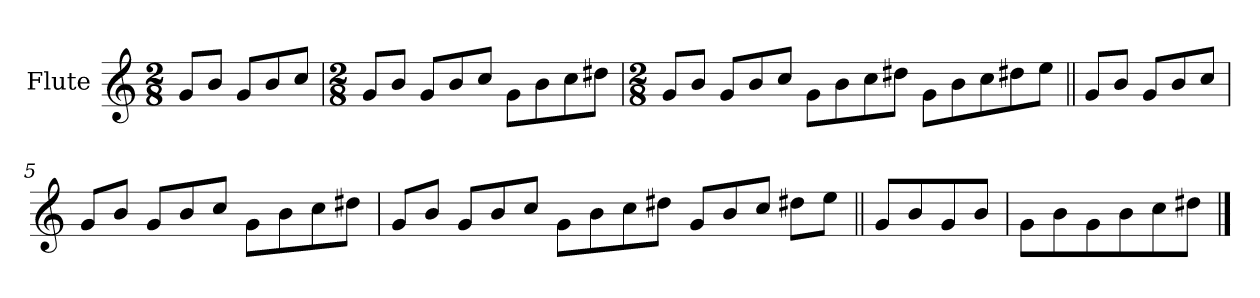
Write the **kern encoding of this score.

**kern
*part1
*staff1
*I"Flute
*I'Fl
*clefG2
*k[]
*M2/8+3/8
=1
8gL
8bJ
8gL
8b
8ccJ
=2
*M2/8+3/8+4/8
8gL
8bJ
8gL
8b
8ccJ
8gL
8b
8cc
8dd#XJ
=3
*M2/8+3/8+4/8+5/8
8gL
8bJ
8gL
8b
8ccJ
8gL
8b
8cc
8dd#XJ
8gL
8b
8cc
8dd#X
8eeJ
=4||
8gL
8bJ
8gL
8b
8ccJ
=5
8gL
8bJ
8gL
8b
8ccJ
8gL
8b
8cc
8dd#XJ
=6
8gL
8bJ
8gL
8b
8ccJ
8gL
8b
8cc
8dd#XJ
8gL
8b
8ccJ
8dd#XL
8eeJ
=7||
8gL
8b
8g
8bJ
=8
8gL
8b
8g
8b
8cc
8dd#XJ
==
*-
